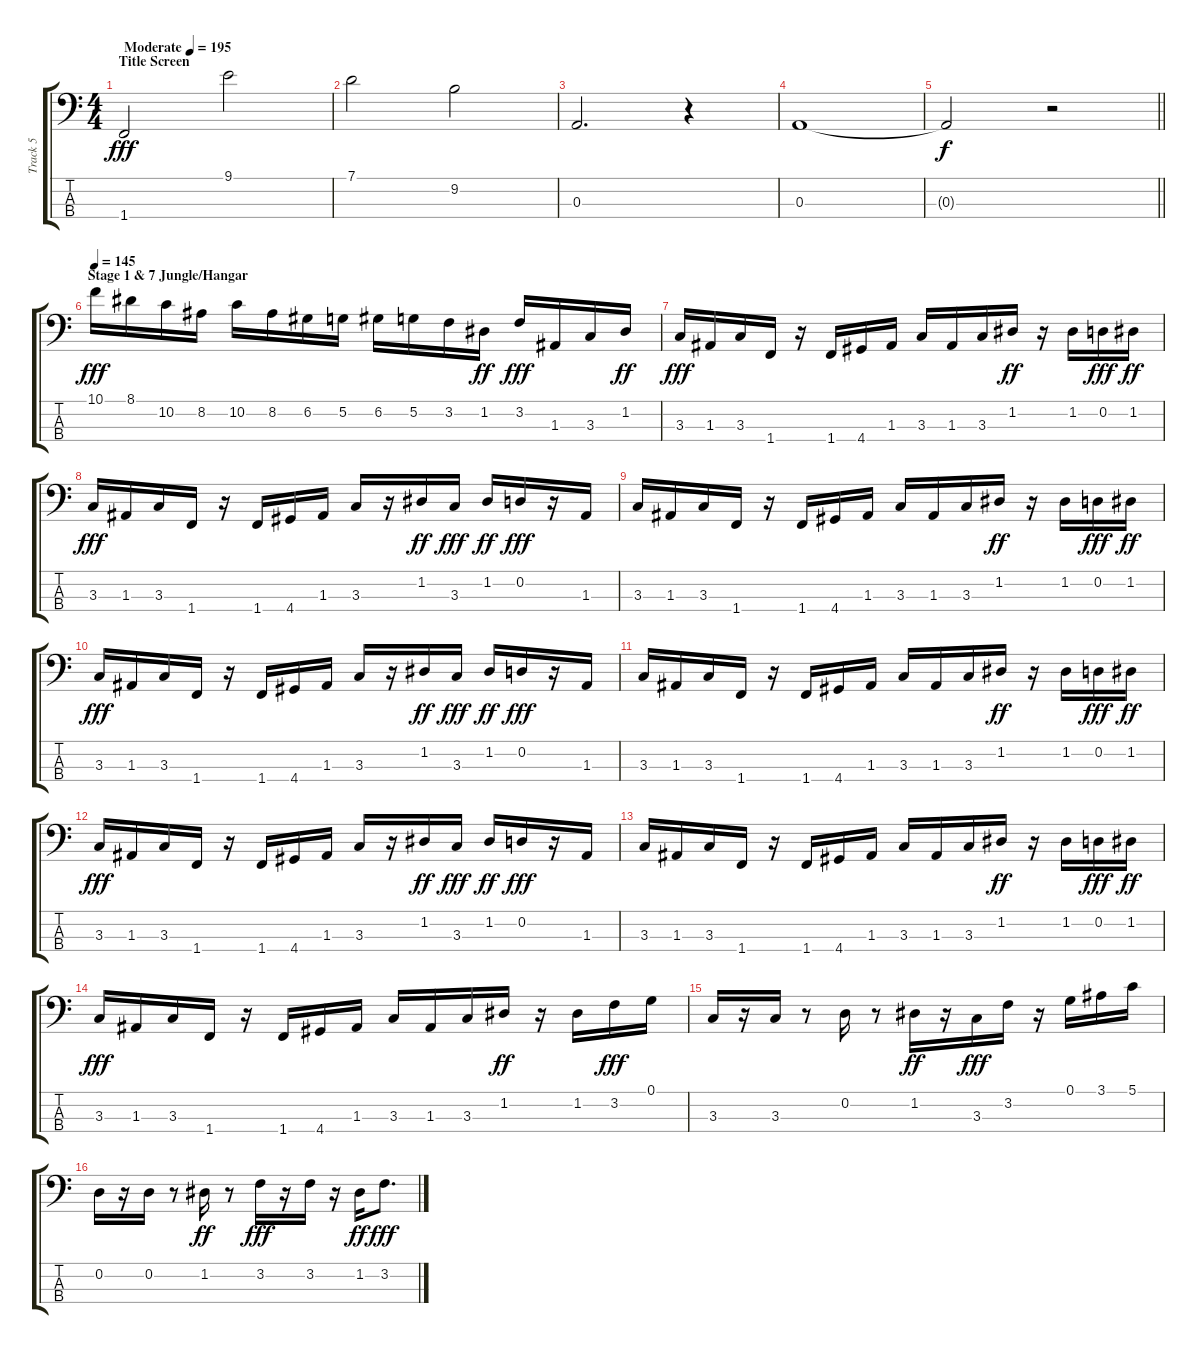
\track ("Track 5" "Track 5") {instrument slapbass1}
\staff {score tabs}
\tuning (G2 D2 A1 E1) {hide}
\ts (4 4)
\section ("" "Title Screen")
\tempo (195 "Moderate")
\clef f4
\ks c
1.4.2{dy fff instrument slapbass1} 9.1.2 |
7.1.2 9.2.2 |
0.3.2{d} r.4 |
0.3.1 |
\barLineRight lightlight
0.3{t}.2{dy f} r.2 |
\section ("" "Stage 1 & 7 Jungle/Hangar")
\tempo 145
10.1.16{dy fff} 8.1.16 10.2.16 8.2.16 10.2.16 8.2.16 6.2.16 5.2.16 6.2.16 5.2.16 3.2.16 1.2.16{dy ff} 3.2.16{dy fff} 1.3.16 3.3.16 1.2.16{dy ff} |
3.3.16{dy fff} 1.3.16 3.3.16 1.4.16 r.16 1.4.16 4.4.16 1.3.16 3.3.16 1.3.16 3.3.16 1.2.16{dy ff} r.16 1.2.16 0.2.16{dy fff} 1.2.16{dy ff} |
3.3.16{dy fff} 1.3.16 3.3.16 1.4.16 r.16 1.4.16 4.4.16 1.3.16 3.3.16 r.16 1.2.16{dy ff} 3.3.16{dy fff} 1.2.16{dy ff} 0.2.16{dy fff} r.16 1.3.16 |
3.3.16 1.3.16 3.3.16 1.4.16 r.16 1.4.16 4.4.16 1.3.16 3.3.16 1.3.16 3.3.16 1.2.16{dy ff} r.16 1.2.16 0.2.16{dy fff} 1.2.16{dy ff} |
3.3.16{dy fff} 1.3.16 3.3.16 1.4.16 r.16 1.4.16 4.4.16 1.3.16 3.3.16 r.16 1.2.16{dy ff} 3.3.16{dy fff} 1.2.16{dy ff} 0.2.16{dy fff} r.16 1.3.16 |
3.3.16 1.3.16 3.3.16 1.4.16 r.16 1.4.16 4.4.16 1.3.16 3.3.16 1.3.16 3.3.16 1.2.16{dy ff} r.16 1.2.16 0.2.16{dy fff} 1.2.16{dy ff} |
3.3.16{dy fff} 1.3.16 3.3.16 1.4.16 r.16 1.4.16 4.4.16 1.3.16 3.3.16 r.16 1.2.16{dy ff} 3.3.16{dy fff} 1.2.16{dy ff} 0.2.16{dy fff} r.16 1.3.16 |
3.3.16 1.3.16 3.3.16 1.4.16 r.16 1.4.16 4.4.16 1.3.16 3.3.16 1.3.16 3.3.16 1.2.16{dy ff} r.16 1.2.16 0.2.16{dy fff} 1.2.16{dy ff} |
3.3.16{dy fff} 1.3.16 3.3.16 1.4.16 r.16 1.4.16 4.4.16 1.3.16 3.3.16 1.3.16 3.3.16 1.2.16{dy ff} r.16 1.2.16 3.2.16{dy fff} 0.1.16 |
3.3.16 r.16 3.3.16 r.8 0.2.16 r.8 1.2.16{dy ff} r.16 3.3.16{dy fff} 3.2.16 r.16 0.1.16 3.1.16 5.1.16 |
0.2.16 r.16 0.2.16 r.8 1.2.16{dy ff} r.8 3.2.16{dy fff} r.16 3.2.16 r.16 1.2.16{dy ff} 3.2.8{d dy fff}
